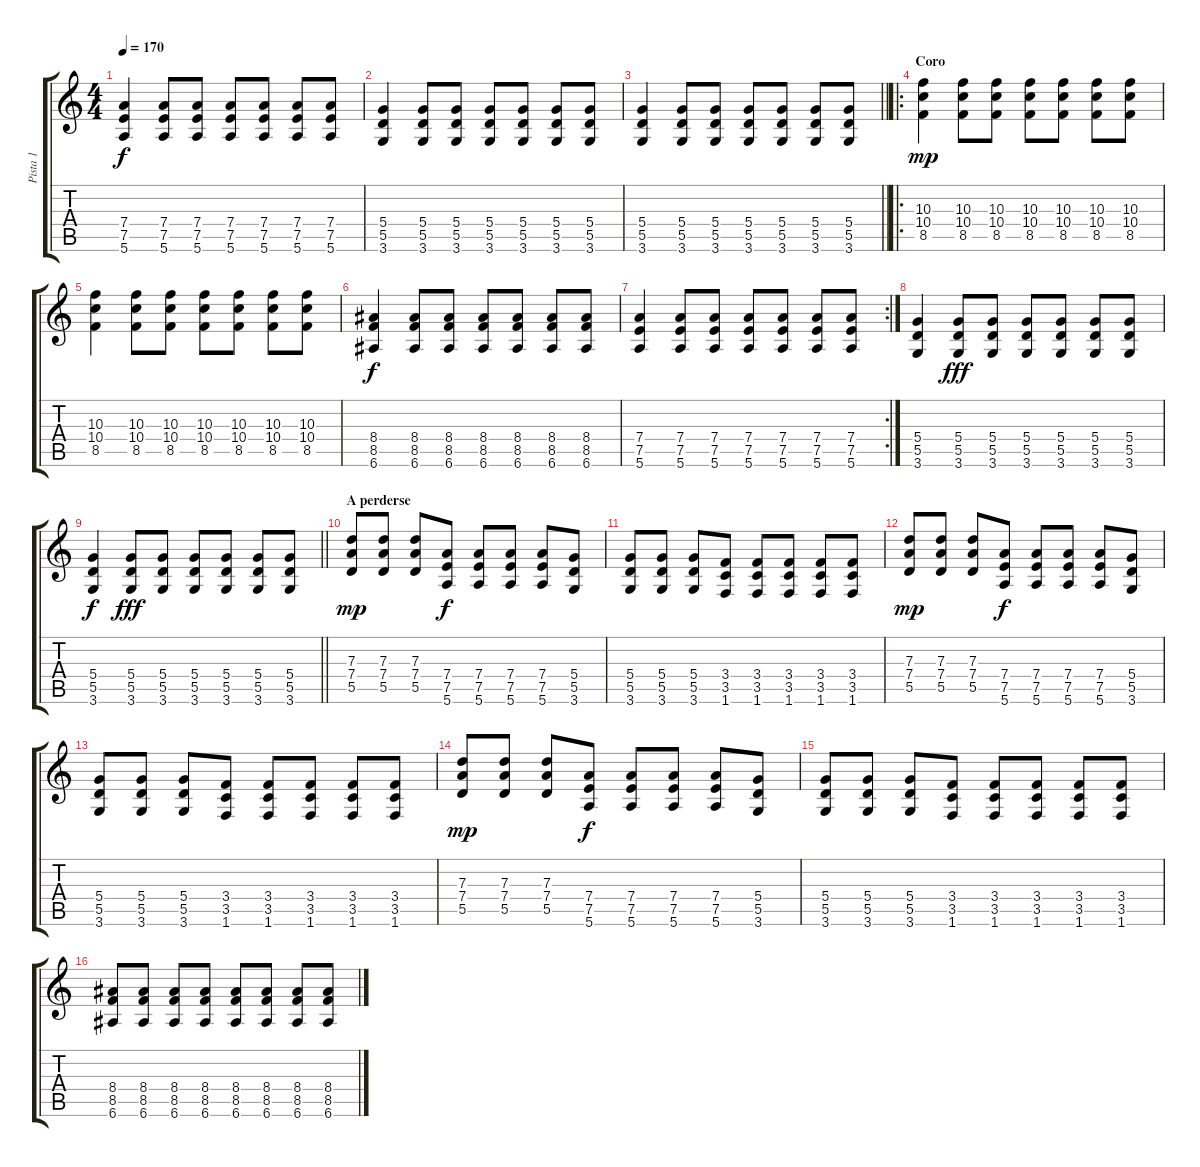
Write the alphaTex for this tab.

\track ("Pista 1" "Pista 1") {instrument overdrivenguitar}
\staff {score tabs}
\tuning (E4 B3 G3 D3 A2 E2) {hide}
\ts (4 4)
\tempo 170
\clef g2
\ks c
(7.4 7.5 5.6).4{dy f} (7.4 7.5 5.6).8 (7.4 7.5 5.6).8 (7.4 7.5 5.6).8 (7.4 7.5 5.6).8 (7.4 7.5 5.6).8 (7.4 7.5 5.6).8 |
(5.4 5.5 3.6).4 (5.4 5.5 3.6).8 (5.4 5.5 3.6).8 (5.4 5.5 3.6).8 (5.4 5.5 3.6).8 (5.4 5.5 3.6).8 (5.4 5.5 3.6).8 |
\barLineRight lightlight
(5.4 5.5 3.6).4 (5.4 5.5 3.6).8 (5.4 5.5 3.6).8 (5.4 5.5 3.6).8 (5.4 5.5 3.6).8 (5.4 5.5 3.6).8 (5.4 5.5 3.6).8 |
\ro
\section ("" "Coro")
(10.3 10.4 8.5).4{dy mp} (10.3 10.4 8.5).8 (10.3 10.4 8.5).8 (10.3 10.4 8.5).8 (10.3 10.4 8.5).8 (10.3 10.4 8.5).8 (10.3 10.4 8.5).8 |
(10.3 10.4 8.5).4 (10.3 10.4 8.5).8 (10.3 10.4 8.5).8 (10.3 10.4 8.5).8 (10.3 10.4 8.5).8 (10.3 10.4 8.5).8 (10.3 10.4 8.5).8 |
(8.4 8.5 6.6).4{dy f} (8.4 8.5 6.6).8 (8.4 8.5 6.6).8 (8.4 8.5 6.6).8 (8.4 8.5 6.6).8 (8.4 8.5 6.6).8 (8.4 8.5 6.6).8 |
\rc 2
(7.4 7.5 5.6).4 (7.4 7.5 5.6).8 (7.4 7.5 5.6).8 (7.4 7.5 5.6).8 (7.4 7.5 5.6).8 (7.4 7.5 5.6).8 (7.4 7.5 5.6).8 |
(5.4 5.5 3.6).4 (5.4 5.5 3.6).8{dy fff} (5.4 5.5 3.6).8 (5.4 5.5 3.6).8 (5.4 5.5 3.6).8 (5.4 5.5 3.6).8 (5.4 5.5 3.6).8 |
\barLineRight lightlight
(5.4 5.5 3.6).4{dy f} (5.4 5.5 3.6).8{dy fff} (5.4 5.5 3.6).8 (5.4 5.5 3.6).8 (5.4 5.5 3.6).8 (5.4 5.5 3.6).8 (5.4 5.5 3.6).8 |
\section ("" "A perderse")
(7.3 7.4 5.5).8{dy mp} (7.3 7.4 5.5).8 (7.3 7.4 5.5).8 (7.4 7.5 5.6).8{dy f} (7.4 7.5 5.6).8 (7.4 7.5 5.6).8 (7.4 7.5 5.6).8 (5.4 5.5 3.6).8 |
(5.4 5.5 3.6).8 (5.4 5.5 3.6).8 (5.4 5.5 3.6).8 (3.4 3.5 1.6).8 (3.4 3.5 1.6).8 (3.4 3.5 1.6).8 (3.4 3.5 1.6).8 (3.4 3.5 1.6).8 |
(7.3 7.4 5.5).8{dy mp} (7.3 7.4 5.5).8 (7.3 7.4 5.5).8 (7.4 7.5 5.6).8{dy f} (7.4 7.5 5.6).8 (7.4 7.5 5.6).8 (7.4 7.5 5.6).8 (5.4 5.5 3.6).8 |
(5.4 5.5 3.6).8 (5.4 5.5 3.6).8 (5.4 5.5 3.6).8 (3.4 3.5 1.6).8 (3.4 3.5 1.6).8 (3.4 3.5 1.6).8 (3.4 3.5 1.6).8 (3.4 3.5 1.6).8 |
(7.3 7.4 5.5).8{dy mp} (7.3 7.4 5.5).8 (7.3 7.4 5.5).8 (7.4 7.5 5.6).8{dy f} (7.4 7.5 5.6).8 (7.4 7.5 5.6).8 (7.4 7.5 5.6).8 (5.4 5.5 3.6).8 |
(5.4 5.5 3.6).8 (5.4 5.5 3.6).8 (5.4 5.5 3.6).8 (3.4 3.5 1.6).8 (3.4 3.5 1.6).8 (3.4 3.5 1.6).8 (3.4 3.5 1.6).8 (3.4 3.5 1.6).8 |
(8.4 8.5 6.6).8 (8.4 8.5 6.6).8 (8.4 8.5 6.6).8 (8.4 8.5 6.6).8 (8.4 8.5 6.6).8 (8.4 8.5 6.6).8 (8.4 8.5 6.6).8 (8.4 8.5 6.6).8
